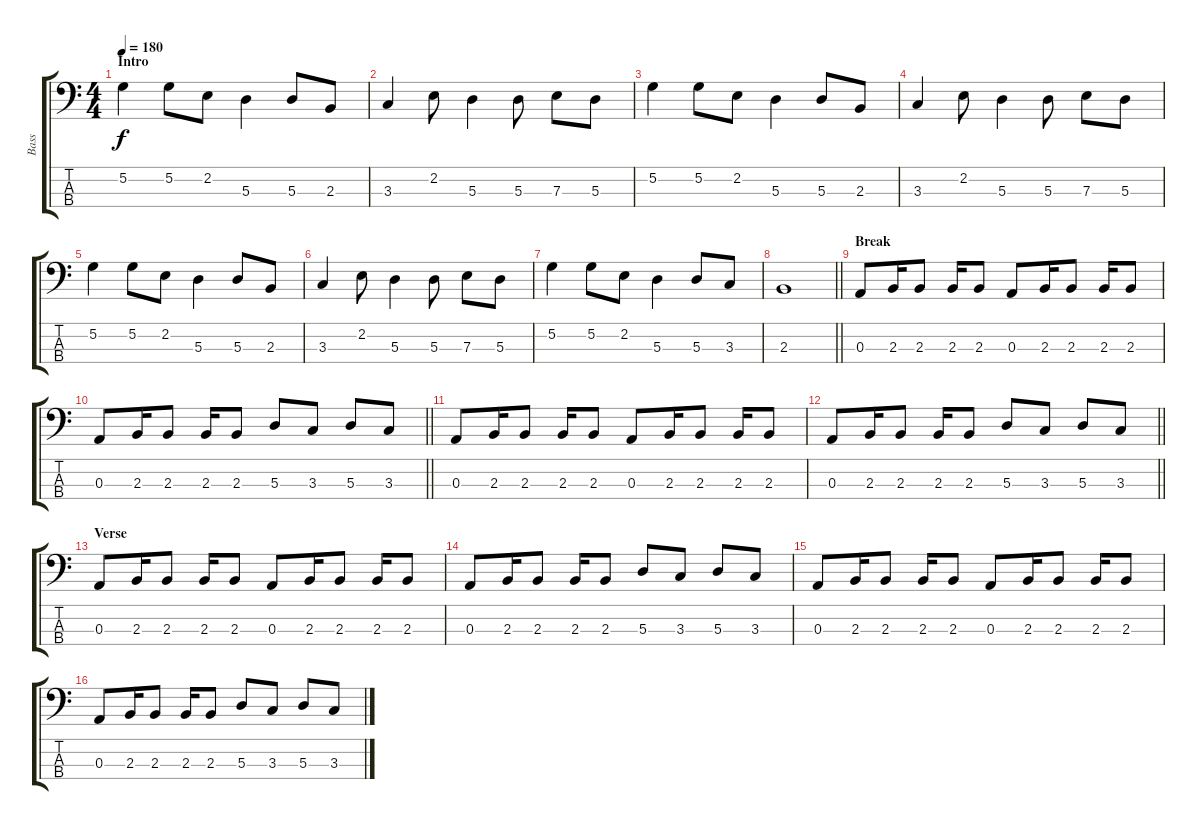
\track ("Bass" "Bass") {instrument electricbassfinger}
\staff {score tabs}
\tuning (G2 D2 A1 E1) {hide}
\ts (4 4)
\section ("" "Intro")
\tempo 180
\clef f4
\ks c
5.2.4{dy f instrument electricbassfinger} 5.2.8 2.2.8 5.3.4 5.3.8 2.3.8 |
3.3.4 2.2.8 5.3.4 5.3.8 7.3.8 5.3.8 |
5.2.4 5.2.8 2.2.8 5.3.4 5.3.8 2.3.8 |
3.3.4 2.2.8 5.3.4 5.3.8 7.3.8 5.3.8 |
5.2.4 5.2.8 2.2.8 5.3.4 5.3.8 2.3.8 |
3.3.4 2.2.8 5.3.4 5.3.8 7.3.8 5.3.8 |
5.2.4 5.2.8 2.2.8 5.3.4 5.3.8 3.3.8 |
\barLineRight lightlight
2.3.1 |
\section ("" "Break")
0.3.8 2.3.16 2.3.8 2.3.16 2.3.8 0.3.8 2.3.16 2.3.8 2.3.16 2.3.8 |
\barLineRight lightlight
0.3.8 2.3.16 2.3.8 2.3.16 2.3.8 5.3.8 3.3.8 5.3.8 3.3.8 |
\section ("" "")
0.3.8 2.3.16 2.3.8 2.3.16 2.3.8 0.3.8 2.3.16 2.3.8 2.3.16 2.3.8 |
\barLineRight lightlight
0.3.8 2.3.16 2.3.8 2.3.16 2.3.8 5.3.8 3.3.8 5.3.8 3.3.8 |
\section ("" "Verse")
0.3.8 2.3.16 2.3.8 2.3.16 2.3.8 0.3.8 2.3.16 2.3.8 2.3.16 2.3.8 |
0.3.8 2.3.16 2.3.8 2.3.16 2.3.8 5.3.8 3.3.8 5.3.8 3.3.8 |
0.3.8 2.3.16 2.3.8 2.3.16 2.3.8 0.3.8 2.3.16 2.3.8 2.3.16 2.3.8 |
0.3.8 2.3.16 2.3.8 2.3.16 2.3.8 5.3.8 3.3.8 5.3.8 3.3.8
